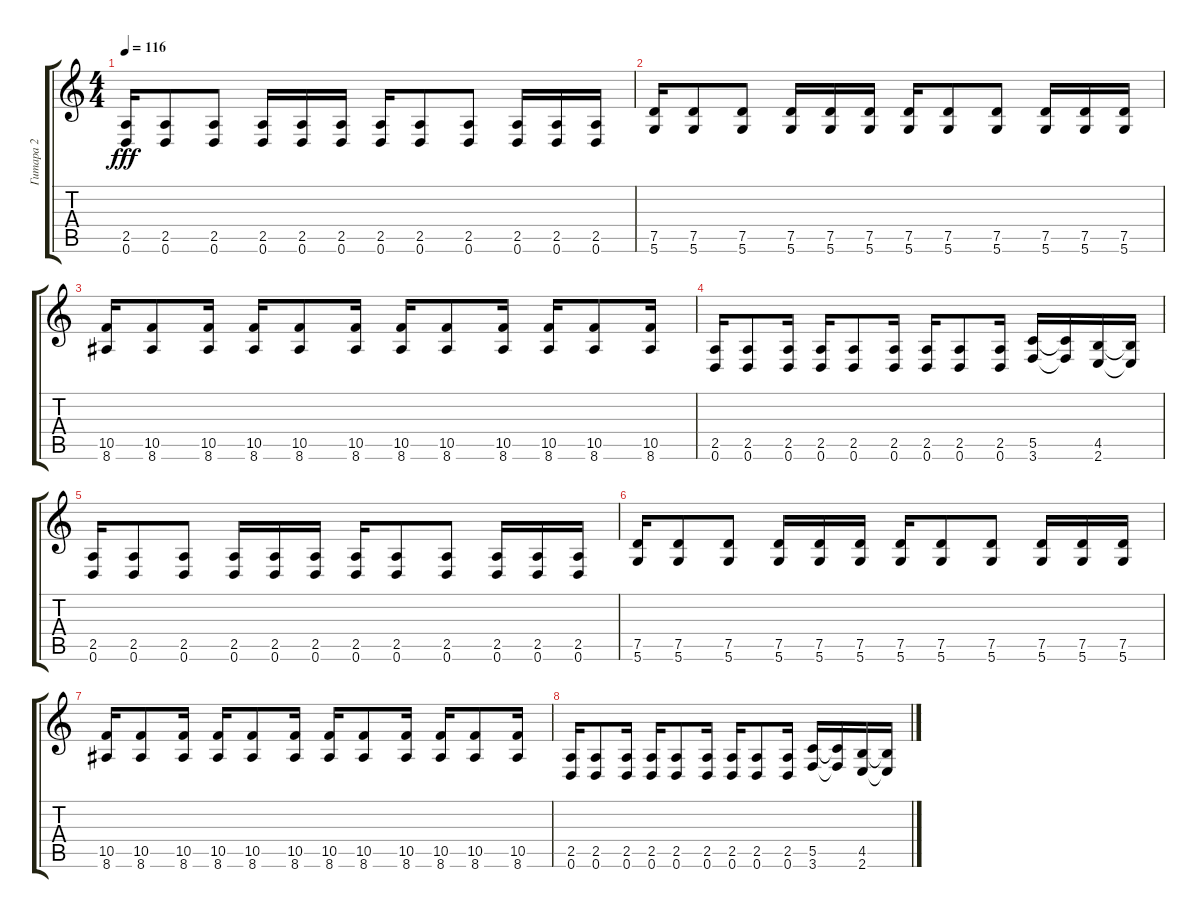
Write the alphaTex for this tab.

\track ("Гитара 2" "Гитара 2") {instrument distortionguitar}
\staff {score tabs}
\tuning (D4 A3 F3 C3 G2 D2) {hide}
\ts (4 4)
\tempo 116
\clef g2
\ks c
(2.5 0.6).16{dy fff} (2.5 0.6).8 (2.5 0.6).8 (2.5 0.6).16 (2.5 0.6).16 (2.5 0.6).16 (2.5 0.6).16 (2.5 0.6).8 (2.5 0.6).8 (2.5 0.6).16 (2.5 0.6).16 (2.5 0.6).16 |
(7.5 5.6).16 (7.5 5.6).8 (7.5 5.6).8 (7.5 5.6).16 (7.5 5.6).16 (7.5 5.6).16 (7.5 5.6).16 (7.5 5.6).8 (7.5 5.6).8 (7.5 5.6).16 (7.5 5.6).16 (7.5 5.6).16 |
(10.5 8.6).16 (10.5 8.6).8 (10.5 8.6).16 (10.5 8.6).16 (10.5 8.6).8 (10.5 8.6).16 (10.5 8.6).16 (10.5 8.6).8 (10.5 8.6).16 (10.5 8.6).16 (10.5 8.6).8 (10.5 8.6).16 |
(2.5 0.6).16 (2.5 0.6).8 (2.5 0.6).16 (2.5 0.6).16 (2.5 0.6).8 (2.5 0.6).16 (2.5 0.6).16 (2.5 0.6).8 (2.5 0.6).16 (5.5 3.6).16 (5.5{t} 3.6{t}).16 (4.5 2.6).16 (4.5{t} 2.6{t}).16 |
(2.5 0.6).16 (2.5 0.6).8 (2.5 0.6).8 (2.5 0.6).16 (2.5 0.6).16 (2.5 0.6).16 (2.5 0.6).16 (2.5 0.6).8 (2.5 0.6).8 (2.5 0.6).16 (2.5 0.6).16 (2.5 0.6).16 |
(7.5 5.6).16 (7.5 5.6).8 (7.5 5.6).8 (7.5 5.6).16 (7.5 5.6).16 (7.5 5.6).16 (7.5 5.6).16 (7.5 5.6).8 (7.5 5.6).8 (7.5 5.6).16 (7.5 5.6).16 (7.5 5.6).16 |
(10.5 8.6).16 (10.5 8.6).8 (10.5 8.6).16 (10.5 8.6).16 (10.5 8.6).8 (10.5 8.6).16 (10.5 8.6).16 (10.5 8.6).8 (10.5 8.6).16 (10.5 8.6).16 (10.5 8.6).8 (10.5 8.6).16 |
(2.5 0.6).16 (2.5 0.6).8 (2.5 0.6).16 (2.5 0.6).16 (2.5 0.6).8 (2.5 0.6).16 (2.5 0.6).16 (2.5 0.6).8 (2.5 0.6).16 (5.5 3.6).16 (5.5{t} 3.6{t}).16 (4.5 2.6).16 (4.5{t} 2.6{t}).16
